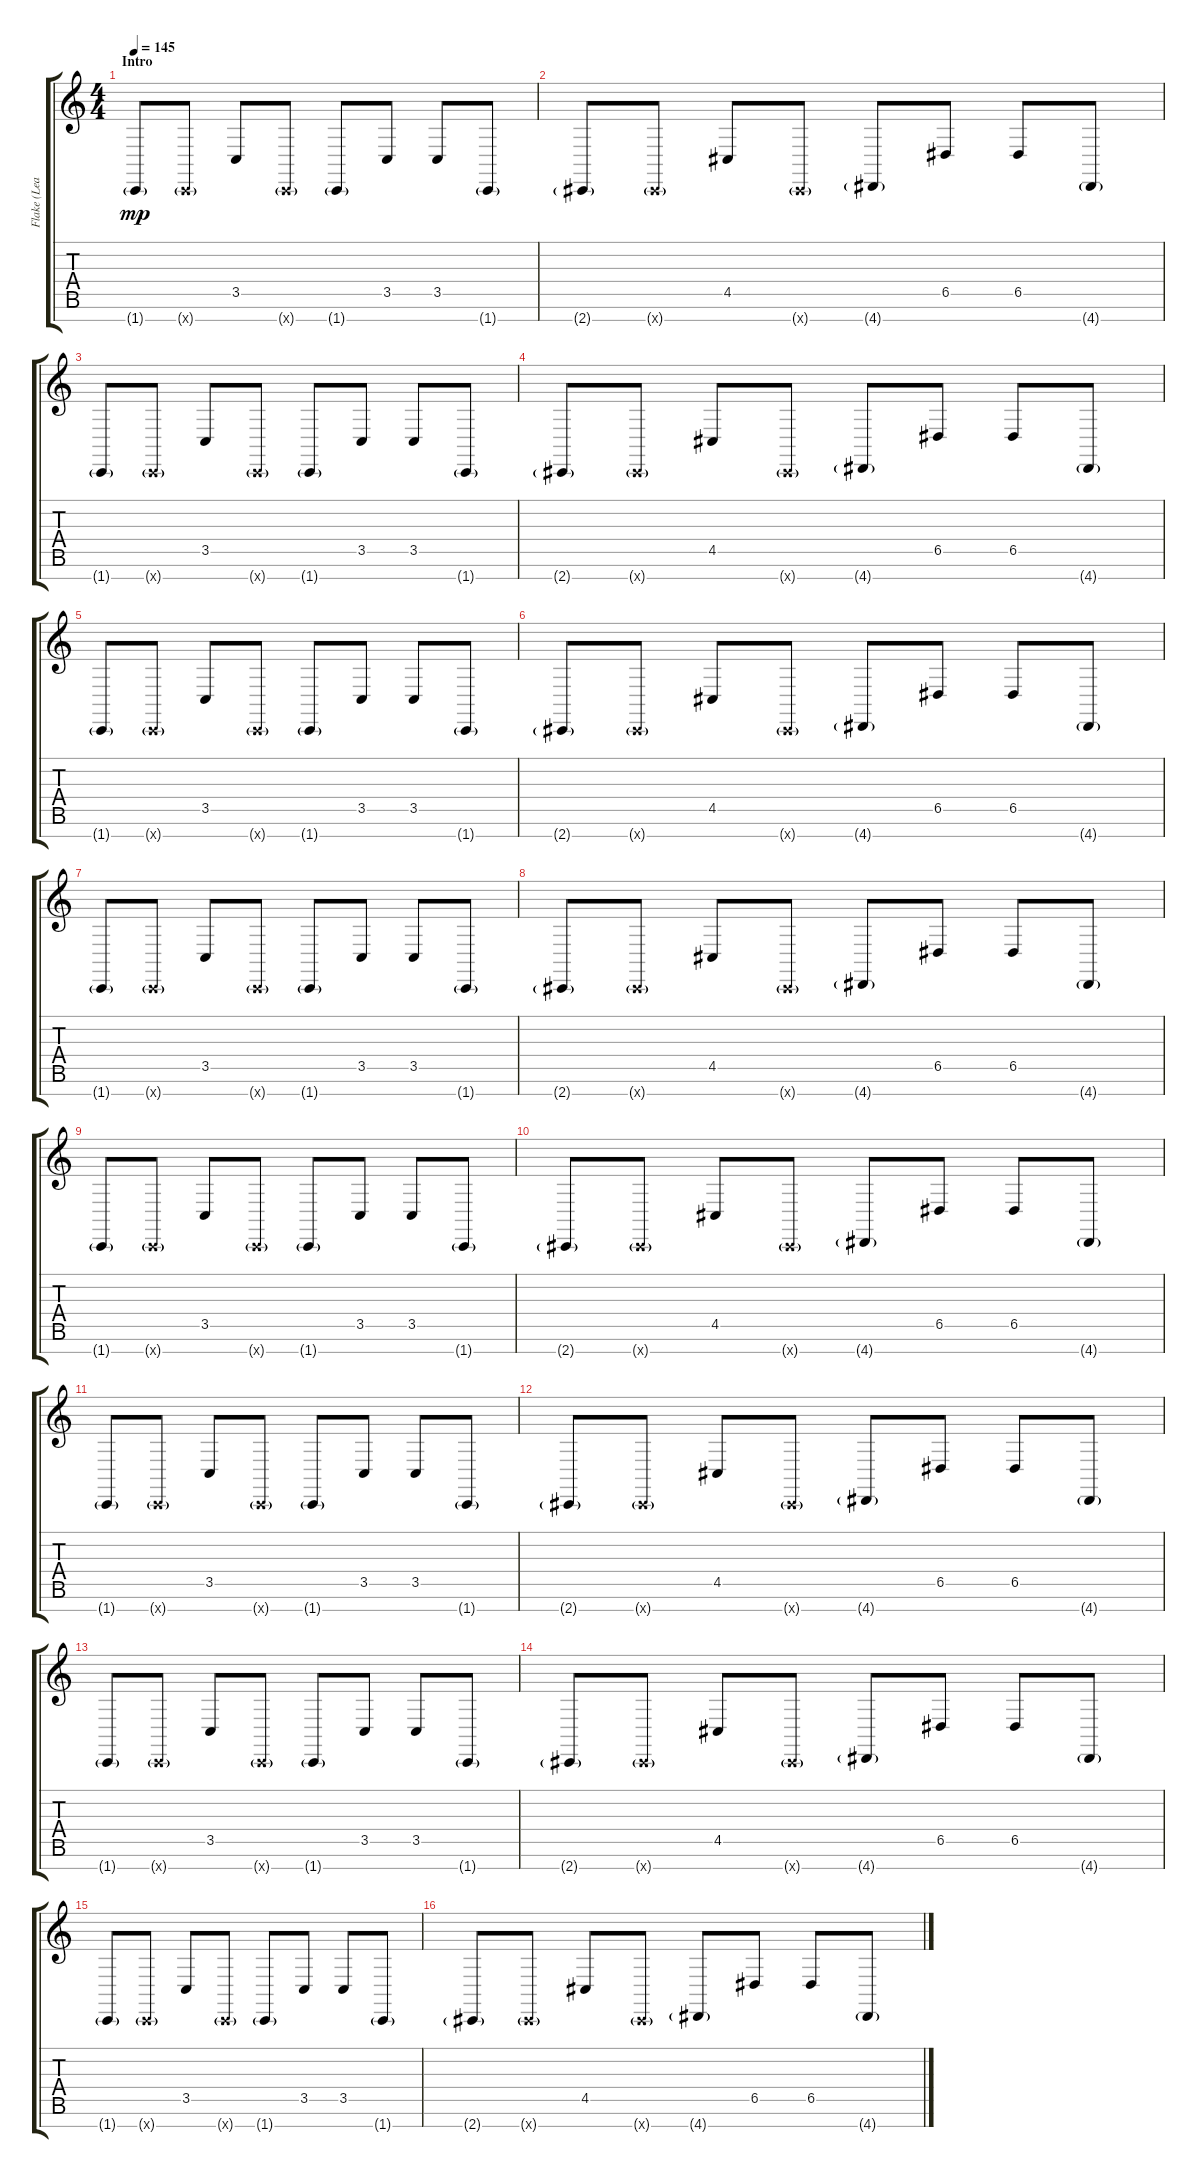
\track ("Flake (Lead)" "Flake (Lea") {instrument lead8bassandlead}
\staff {score tabs}
\tuning (E4 B3 G3 D3 A2 E2 B1) {hide}
\ts (4 4)
\section ("" "Intro")
\tempo 145
\clef g2
\ks c
1.7{g}.8{dy mp instrument lead8bassandlead} 1.7{g x}.8 3.5.8 1.7{g x}.8 1.7{g}.8 3.5.8 3.5.8 1.7{g}.8 |
2.7{g}.8 2.7{g x}.8 4.5.8 2.7{g x}.8 4.7{g}.8 6.5.8 6.5.8 4.7{g}.8 |
1.7{g}.8 1.7{g x}.8 3.5.8 1.7{g x}.8 1.7{g}.8 3.5.8 3.5.8 1.7{g}.8 |
2.7{g}.8 2.7{g x}.8 4.5.8 2.7{g x}.8 4.7{g}.8 6.5.8 6.5.8 4.7{g}.8 |
1.7{g}.8 1.7{g x}.8 3.5.8 1.7{g x}.8 1.7{g}.8 3.5.8 3.5.8 1.7{g}.8 |
2.7{g}.8 2.7{g x}.8 4.5.8 2.7{g x}.8 4.7{g}.8 6.5.8 6.5.8 4.7{g}.8 |
1.7{g}.8 1.7{g x}.8 3.5.8 1.7{g x}.8 1.7{g}.8 3.5.8 3.5.8 1.7{g}.8 |
2.7{g}.8 2.7{g x}.8 4.5.8 2.7{g x}.8 4.7{g}.8 6.5.8 6.5.8 4.7{g}.8 |
1.7{g}.8 1.7{g x}.8 3.5.8 1.7{g x}.8 1.7{g}.8 3.5.8 3.5.8 1.7{g}.8 |
2.7{g}.8 2.7{g x}.8 4.5.8 2.7{g x}.8 4.7{g}.8 6.5.8 6.5.8 4.7{g}.8 |
1.7{g}.8 1.7{g x}.8 3.5.8 1.7{g x}.8 1.7{g}.8 3.5.8 3.5.8 1.7{g}.8 |
2.7{g}.8 2.7{g x}.8 4.5.8 2.7{g x}.8 4.7{g}.8 6.5.8 6.5.8 4.7{g}.8 |
1.7{g}.8 1.7{g x}.8 3.5.8 1.7{g x}.8 1.7{g}.8 3.5.8 3.5.8 1.7{g}.8 |
2.7{g}.8 2.7{g x}.8 4.5.8 2.7{g x}.8 4.7{g}.8 6.5.8 6.5.8 4.7{g}.8 |
1.7{g}.8 1.7{g x}.8 3.5.8 1.7{g x}.8 1.7{g}.8 3.5.8 3.5.8 1.7{g}.8 |
2.7{g}.8 2.7{g x}.8 4.5.8 2.7{g x}.8 4.7{g}.8 6.5.8 6.5.8 4.7{g}.8
